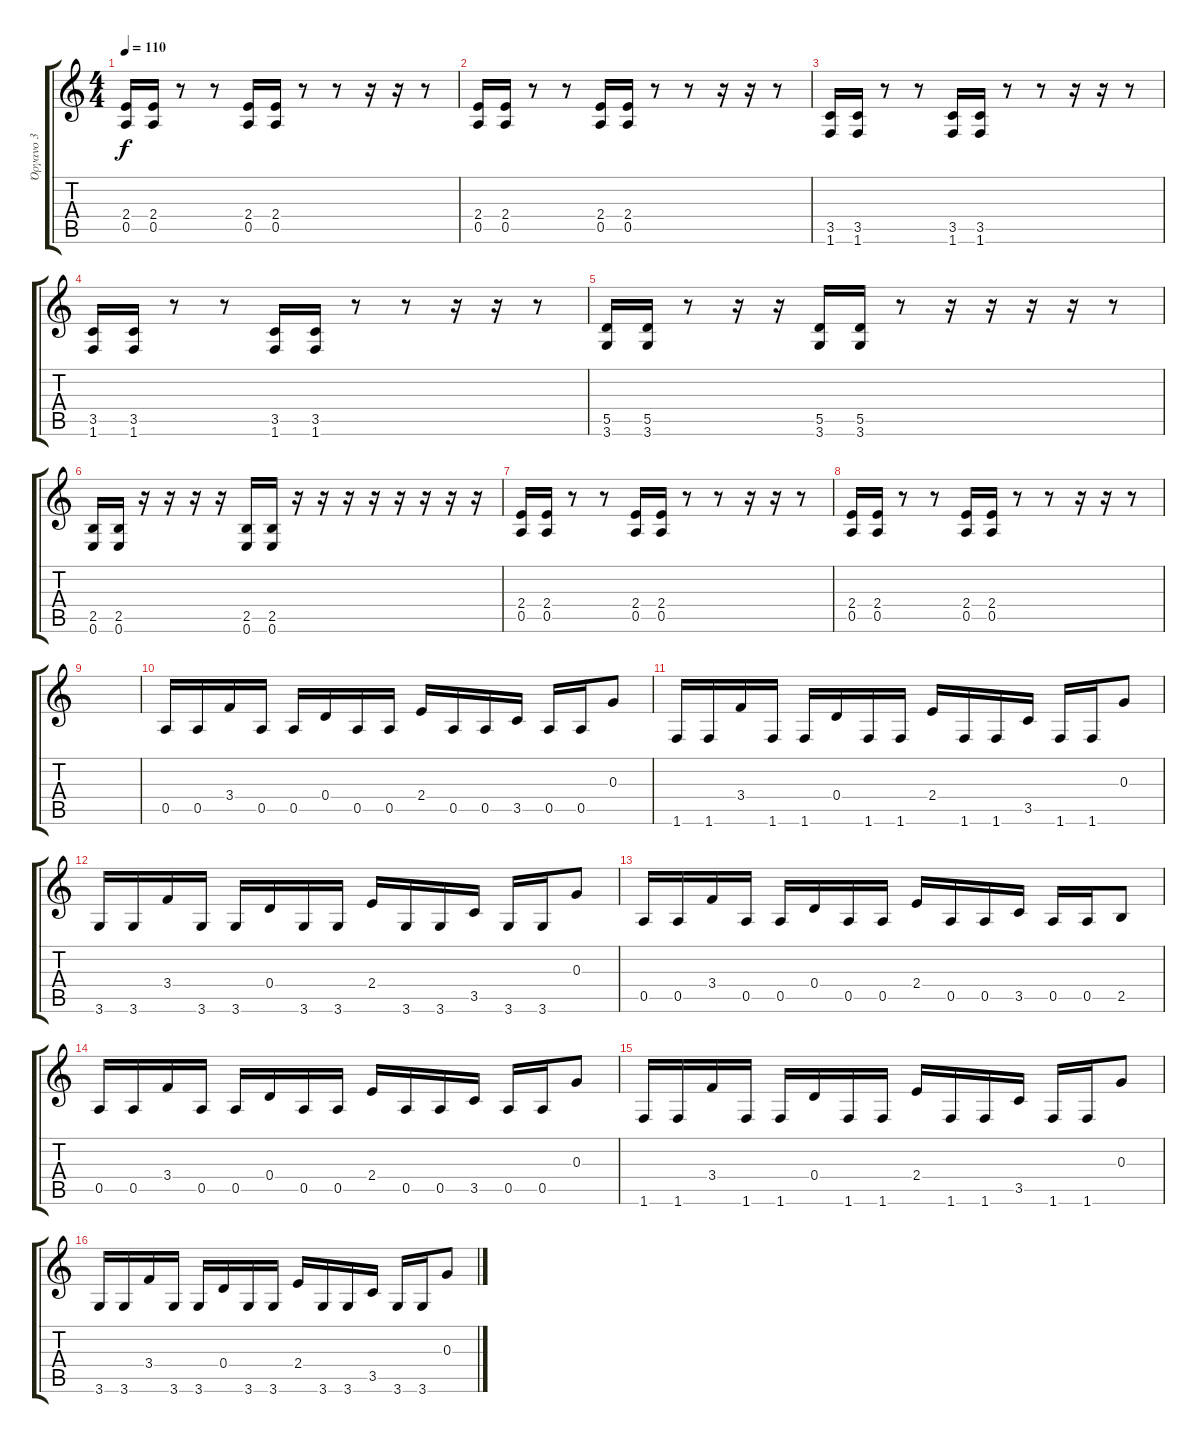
\track ("Όργανο 3" "Όργανο 3") {instrument distortionguitar}
\staff {score tabs}
\tuning (E4 B3 G3 D3 A2 E2) {hide}
\ts (4 4)
\tempo 110
\clef g2
\ks c
(2.4 0.5).16{dy f} (2.4 0.5).16 r.8 r.8 (2.4 0.5).16 (2.4 0.5).16 r.8 r.8 r.16 r.16 r.8 |
(2.4 0.5).16 (2.4 0.5).16 r.8 r.8 (2.4 0.5).16 (2.4 0.5).16 r.8 r.8 r.16 r.16 r.8 |
(3.5 1.6).16 (3.5 1.6).16 r.8 r.8 (3.5 1.6).16 (3.5 1.6).16 r.8 r.8 r.16 r.16 r.8 |
(3.5 1.6).16 (3.5 1.6).16 r.8 r.8 (3.5 1.6).16 (3.5 1.6).16 r.8 r.8 r.16 r.16 r.8 |
(5.5 3.6).16 (5.5 3.6).16 r.8 r.16 r.16 (5.5 3.6).16 (5.5 3.6).16 r.8 r.16 r.16 r.16 r.16 r.8 |
(2.5 0.6).16 (2.5 0.6).16 r.16 r.16 r.16 r.16 (2.5 0.6).16 (2.5 0.6).16 r.16 r.16 r.16 r.16 r.16 r.16 r.16 r.16 |
(2.4 0.5).16 (2.4 0.5).16 r.8 r.8 (2.4 0.5).16 (2.4 0.5).16 r.8 r.8 r.16 r.16 r.8 |
(2.4 0.5).16 (2.4 0.5).16 r.8 r.8 (2.4 0.5).16 (2.4 0.5).16 r.8 r.8 r.16 r.16 r.8 |
|
0.5.16 0.5.16 3.4.16 0.5.16 0.5.16 0.4.16 0.5.16 0.5.16 2.4.16 0.5.16 0.5.16 3.5.16 0.5.16 0.5.16 0.3.8 |
1.6.16 1.6.16 3.4.16 1.6.16 1.6.16 0.4.16 1.6.16 1.6.16 2.4.16 1.6.16 1.6.16 3.5.16 1.6.16 1.6.16 0.3.8 |
3.6.16 3.6.16 3.4.16 3.6.16 3.6.16 0.4.16 3.6.16 3.6.16 2.4.16 3.6.16 3.6.16 3.5.16 3.6.16 3.6.16 0.3.8 |
0.5.16 0.5.16 3.4.16 0.5.16 0.5.16 0.4.16 0.5.16 0.5.16 2.4.16 0.5.16 0.5.16 3.5.16 0.5.16 0.5.16 2.5.8 |
0.5.16 0.5.16 3.4.16 0.5.16 0.5.16 0.4.16 0.5.16 0.5.16 2.4.16 0.5.16 0.5.16 3.5.16 0.5.16 0.5.16 0.3.8 |
1.6.16 1.6.16 3.4.16 1.6.16 1.6.16 0.4.16 1.6.16 1.6.16 2.4.16 1.6.16 1.6.16 3.5.16 1.6.16 1.6.16 0.3.8 |
3.6.16 3.6.16 3.4.16 3.6.16 3.6.16 0.4.16 3.6.16 3.6.16 2.4.16 3.6.16 3.6.16 3.5.16 3.6.16 3.6.16 0.3.8
